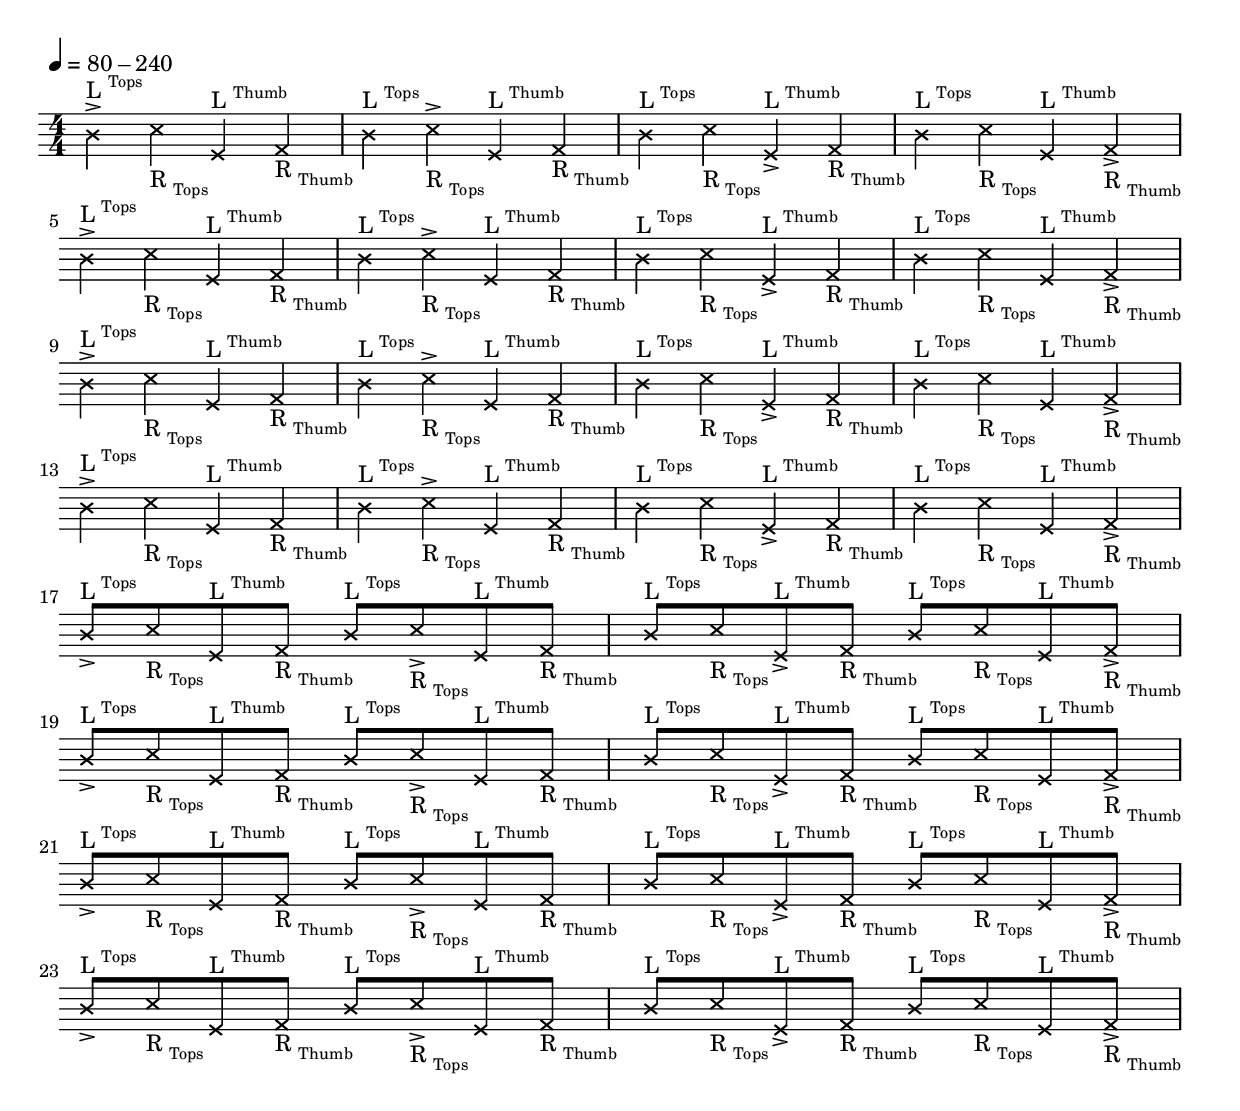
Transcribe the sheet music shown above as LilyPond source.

\version "2.24.1"
\include "../global.ly"

\layout {
  indent = -3.5
}

\relative {
  \defaultScoreSettings
  \tempo 4 = 80 - 240
  \time 4/4

  \rimNote

  \repeat unfold 4 { 
    b'4^\LTopsTop-> c_\RTopsBtm   e,^\LThumbTop   f_\RThumbBtm   
    b4^\LTopsTop   c_\RTopsBtm-> e,^\LThumbTop   f_\RThumbBtm   
    b4^\LTopsTop   c_\RTopsBtm   e,^\LThumbTop-> f_\RThumbBtm   
    b4^\LTopsTop   c_\RTopsBtm   e,^\LThumbTop   f_\RThumbBtm-> 
    \break
  }

  \repeat unfold 4 {
    b8^\LTopsTop-> c_\RTopsBtm   e,^\LThumbTop   f_\RThumbBtm   
    b8^\LTopsTop   c_\RTopsBtm-> e,^\LThumbTop   f_\RThumbBtm   
    b8^\LTopsTop   c_\RTopsBtm   e,^\LThumbTop-> f_\RThumbBtm   
    b8^\LTopsTop   c_\RTopsBtm   e,^\LThumbTop   f_\RThumbBtm-> 
    \break
  }

  \resetNoteHead
}